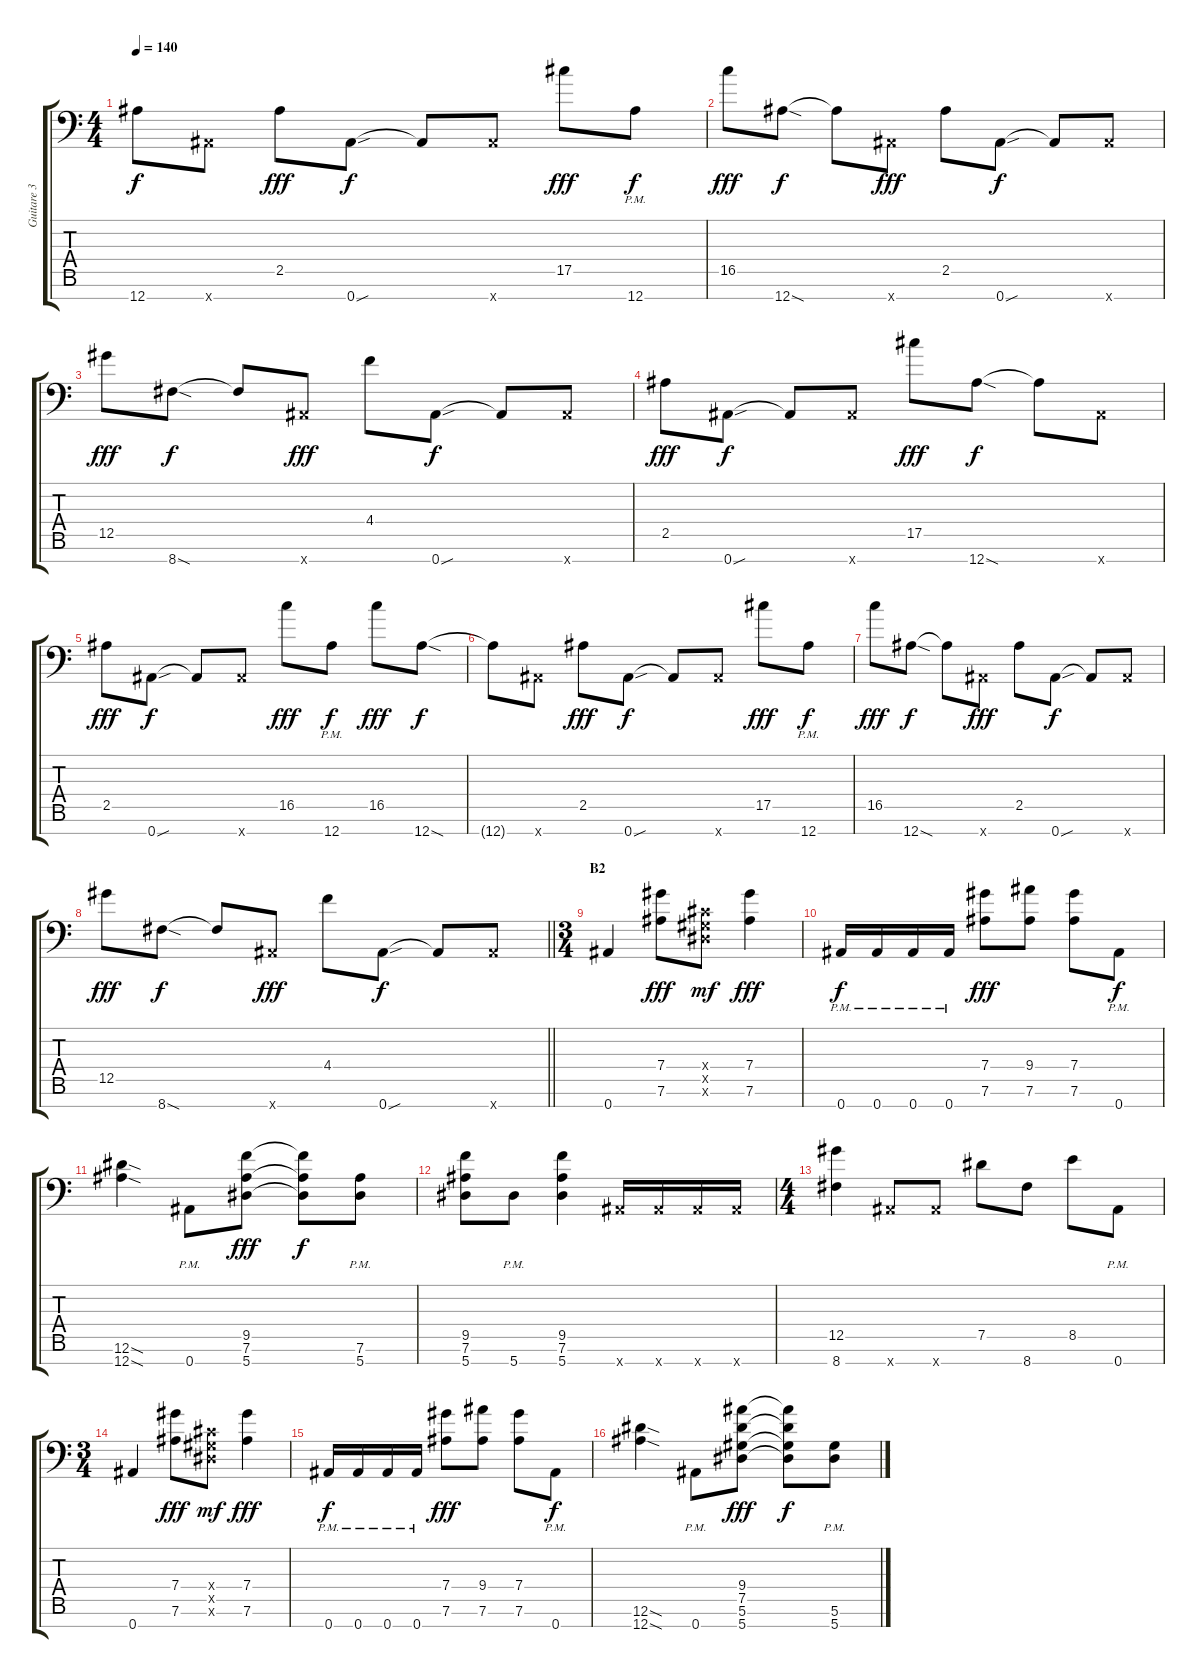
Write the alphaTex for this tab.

\track ("Guitare 3" "Guitare 3") {instrument distortionguitar}
\staff {score tabs}
\tuning (Eb4 Bb3 Gb3 Db3 Ab2 Eb2 Bb1) {hide}
\ts (4 4)
\tempo 140
\clef f4
\ks c
12.7{t}.8{dy f} 0.7{x}.8 2.5.8{dy fff} 0.7{sou}.8{dy f} 0.7{t}.8 0.7{x}.8 17.5.8{dy fff} 12.7{pm}.8{dy f} |
16.5.8{dy fff} 12.7{sod}.8{dy f} 12.7{t}.8 0.7{x}.8{dy fff} 2.5.8 0.7{sou}.8{dy f} 0.7{t}.8 0.7{x}.8 |
12.5.8{dy fff} 8.7{sod}.8{dy f} 8.7{t}.8 0.7{x}.8{dy fff} 4.4.8 0.7{sou}.8{dy f} 0.7{t}.8 0.7{x}.8 |
2.5.8{dy fff} 0.7{sou}.8{dy f} 0.7{t}.8 0.7{x}.8 17.5.8{dy fff} 12.7{sod}.8{dy f} 12.7{t}.8 0.7{x}.8 |
2.5.8{dy fff} 0.7{sou}.8{dy f} 0.7{t}.8 0.7{x}.8 16.5.8{dy fff} 12.7{pm}.8{dy f} 16.5.8{dy fff} 12.7{sod}.8{dy f} |
12.7{t}.8 0.7{x}.8 2.5.8{dy fff} 0.7{sou}.8{dy f} 0.7{t}.8 0.7{x}.8 17.5.8{dy fff} 12.7{pm}.8{dy f} |
16.5.8{dy fff} 12.7{sod}.8{dy f} 12.7{t}.8 0.7{x}.8{dy fff} 2.5.8 0.7{sou}.8{dy f} 0.7{t}.8 0.7{x}.8 |
\barLineRight lightlight
12.5.8{dy fff} 8.7{sod}.8{dy f} 8.7{t}.8 0.7{x}.8{dy fff} 4.4.8 0.7{sou}.8{dy f} 0.7{t}.8 0.7{x}.8 |
\ts (3 4)
\section ("" "B2")
0.7.4{volume 11} (7.4 7.6).8{dy fff} (0.4{x} 0.5{x} 0.6{x}).8{dy mf} (7.4 7.6).4{dy fff} |
0.7{pm}.16{dy f} 0.7{pm}.16 0.7{pm}.16 0.7{pm}.16 (7.4 7.6).8{dy fff} (9.4 7.6).8 (7.4 7.6).8 0.7{pm}.8{dy f} |
(12.6{sod} 12.7{sod}).4 0.7{pm}.8 (9.5 7.6 5.7).8{dy fff} (9.5{t} 7.6{t} 5.7{t}).8{dy f} (7.6{pm} 5.7{pm}).8 |
(9.5 7.6 5.7).8 5.7{pm}.8 (9.5 7.6 5.7).4 0.7{x}.16 0.7{x}.16 0.7{x}.16 0.7{x}.16 |
\ts (4 4)
(12.5 8.7).4 0.7{x}.8 0.7{x}.8 7.5.8 8.7.8 8.5.8 0.7{pm}.8 |
\ts (3 4)
0.7.4 (7.4 7.6).8{dy fff} (0.4{x} 0.5{x} 0.6{x}).8{dy mf} (7.4 7.6).4{dy fff} |
0.7{pm}.16{dy f} 0.7{pm}.16 0.7{pm}.16 0.7{pm}.16 (7.4 7.6).8{dy fff} (9.4 7.6).8 (7.4 7.6).8 0.7{pm}.8{dy f} |
(12.6{sod} 12.7{sod}).4 0.7{pm}.8 (9.4 7.5 5.6 5.7).8{dy fff} (9.4{t} 7.5{t} 5.6{t} 5.7{t}).8{dy f} (5.6{pm} 5.7{pm}).8
